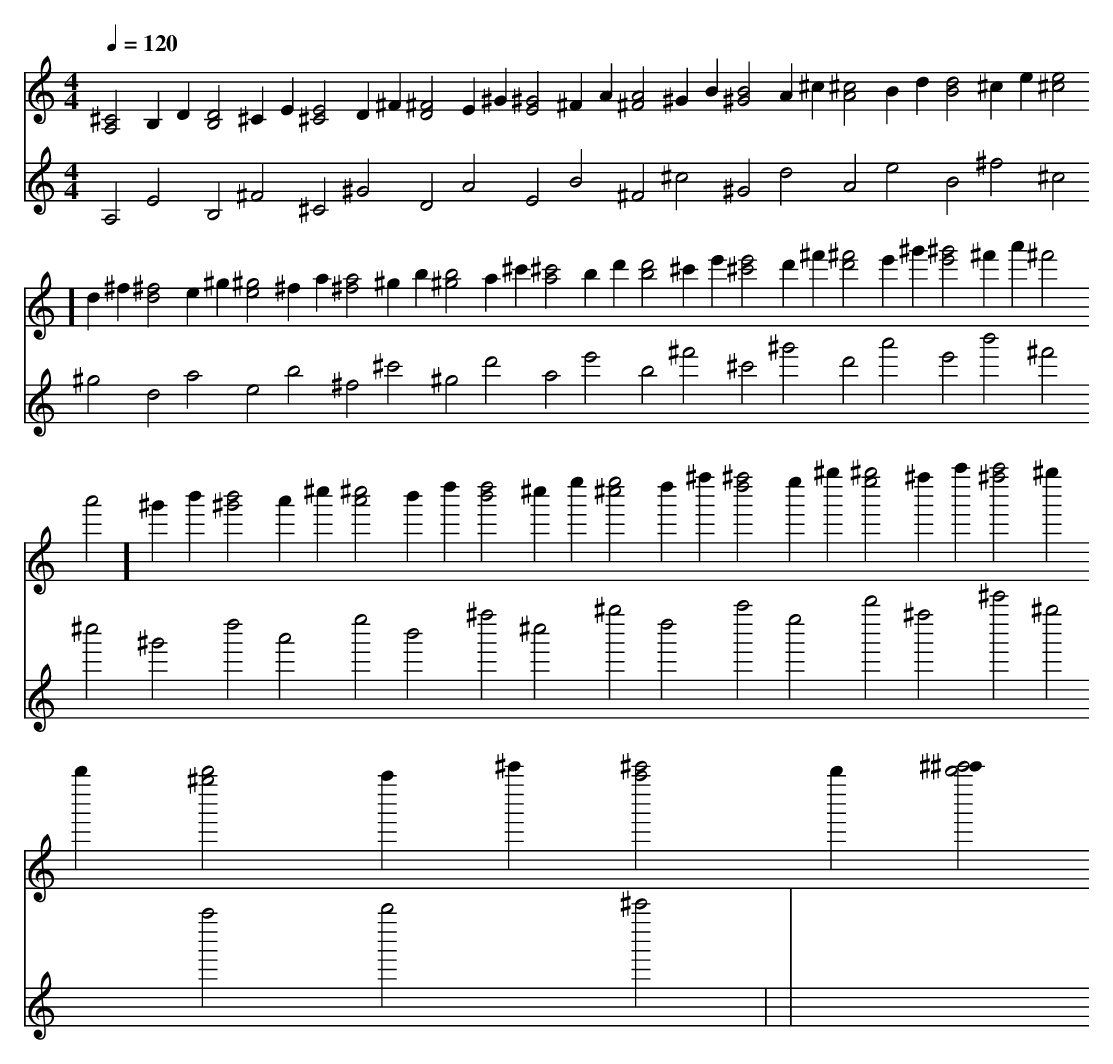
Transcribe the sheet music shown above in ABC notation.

X:1
M: 4/4
L: 1/4
Q:1/4=120
K:C
V:1
[A,2 ^c,2 ]B, d, [B,2 d,2 ]^c, e, [^c,2 e,2 ]d, ^f, [d,2 ^f,2 ]e, ^g, [e,2 ^g,2 ]^f, A [^f,2 A2 ]^g, B [^g,2 B2 ]A ^c [A2 ^c2 ]B d [B2 d2 ]^c e [^c2 e2
]d ^f [d2 ^f2 ]e ^g [e2 ^g2 ]^f a [^f2 a2 ]^g b [^g2 b2 ]a ^c' [a2 ^c'2 ]b d' [b2 d'2 ]^c' e' [^c'2 e'2 ]d' ^f' [d'2 ^f'2 ]e' ^g' [e'2 ^g'2 ]^f' a' [^f'2
a'2 ]^g' b' [^g'2 b'2 ]a' ^c'' [a'2 ^c''2 ]b' d'' [b'2 d''2 ]^c'' e'' [^c''2 e''2 ]d'' ^f'' [d''2 ^f''2 ]e'' ^g'' [e''2 ^g''2 ]^f'' a'' [^f''2 a''2 ]^g''
b'' [^g''2 b''2 ]a'' ^c''' [a''2 ^c'''2 ]b'' [b''2 ^c''' [^c'''2 |
|
V:2
A,2 e,2 B,2 ^f,2 ^c,2 ^g,2 d,2 A2 e,2 B2 ^f,2 ^c2 ^g,2 d2 A2 e2 B2 ^f2 ^c2 ^g2 d2 a2 e2 b2 ^f2 ^c'2 ^g2 d'2 a2 e'2 b2 ^f'2 ^c'2 ^g'2 d'2 a'2 e'2 b'2 ^f'2
^c''2 ^g'2 d''2 a'2 e''2 b'2 ^f''2 ^c''2 ^g''2 d''2 a''2 e''2 b''2 ^f''2 ^c'''2 ^g''2 a''2 b''2 ^c'''2 |
|
